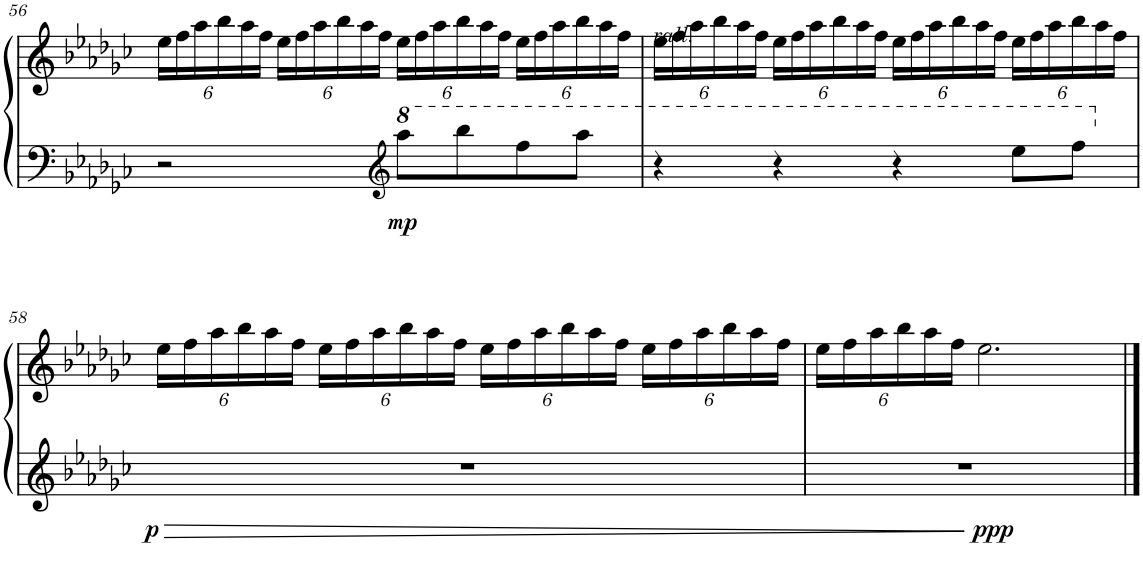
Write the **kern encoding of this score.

**kern	**kern	**dynam
*part1	*part1	*part1
*staff2	*staff1	*staff1/2
*I"Piano	*	*
*I'Pno.	*	*
!!LO:PB:g=z
*clefF4	*clefG2	*
*k[b-e-a-d-g-c-]	*k[b-e-a-d-g-c-]	*
*M4/4	*M4/4	*
*	*Xbrackettup	*
=56	=56	=56
2r	24ee-\LL	.
.	24ff\	.
.	24aa-\	.
.	24bb-\	.
.	24aa-\	.
.	24ff\JJ	.
.	24ee-\LL	.
.	24ff\	.
.	24aa-\	.
.	24bb-\	.
.	24aa-\	.
.	24ff\JJ	.
*clefG2	*	*
*8va	*	*
!	!	!LO:DY:b=2
8aaa-\L	24ee-\LL	mp
.	24ff\	.
.	24aa-\	.
8bbb-\	24bb-\	.
.	24aa-\	.
.	24ff\JJ	.
8fff\	24ee-\LL	.
.	24ff\	.
.	24aa-\	.
8aaa-\J	24bb-\	.
.	24aa-\	.
.	24ff\JJ	.
=57	=57	=57
!	!LO:TX:b:i:t=rall.	!
4r	24ee-\LL	.
.	24ff\	.
.	24aa-\	.
.	24bb-\	.
.	24aa-\	.
.	24ff\JJ	.
4r	24ee-\LL	.
.	24ff\	.
.	24aa-\	.
.	24bb-\	.
.	24aa-\	.
.	24ff\JJ	.
4r	24ee-\LL	.
.	24ff\	.
.	24aa-\	.
.	24bb-\	.
.	24aa-\	.
.	24ff\JJ	.
8eee-\L	24ee-\LL	.
.	24ff\	.
.	24aa-\	.
8fff\J	24bb-\	.
.	24aa-\	.
.	24ff\JJ	.
!!LO:LB:g=z
=58	=58	=58
*X8va	*	*
!	!	!LO:DY:b=2
1r	24ee-\LL	p
.	24ff\	.
.	24aa-\	.
.	24bb-\	.
.	24aa-\	.
.	24ff\JJ	.
.	24ee-\LL	.
.	24ff\	.
.	24aa-\	.
.	24bb-\	.
.	24aa-\	.
.	24ff\JJ	.
.	24ee-\LL	.
.	24ff\	.
.	24aa-\	.
.	24bb-\	.
.	24aa-\	.
.	24ff\JJ	.
.	24ee-\LL	.
.	24ff\	.
.	24aa-\	.
.	24bb-\	.
.	24aa-\	.
.	24ff\JJ	.
=59	=59	=59
!	!	!LO:DY:b=2
1r	24ee-\LL	ppp
.	24ff\	.
.	24aa-\	.
.	24bb-\	.
.	24aa-\	.
.	24ff\JJ	.
.	2.ee-\	.
==	==	==
*-	*-	*-
